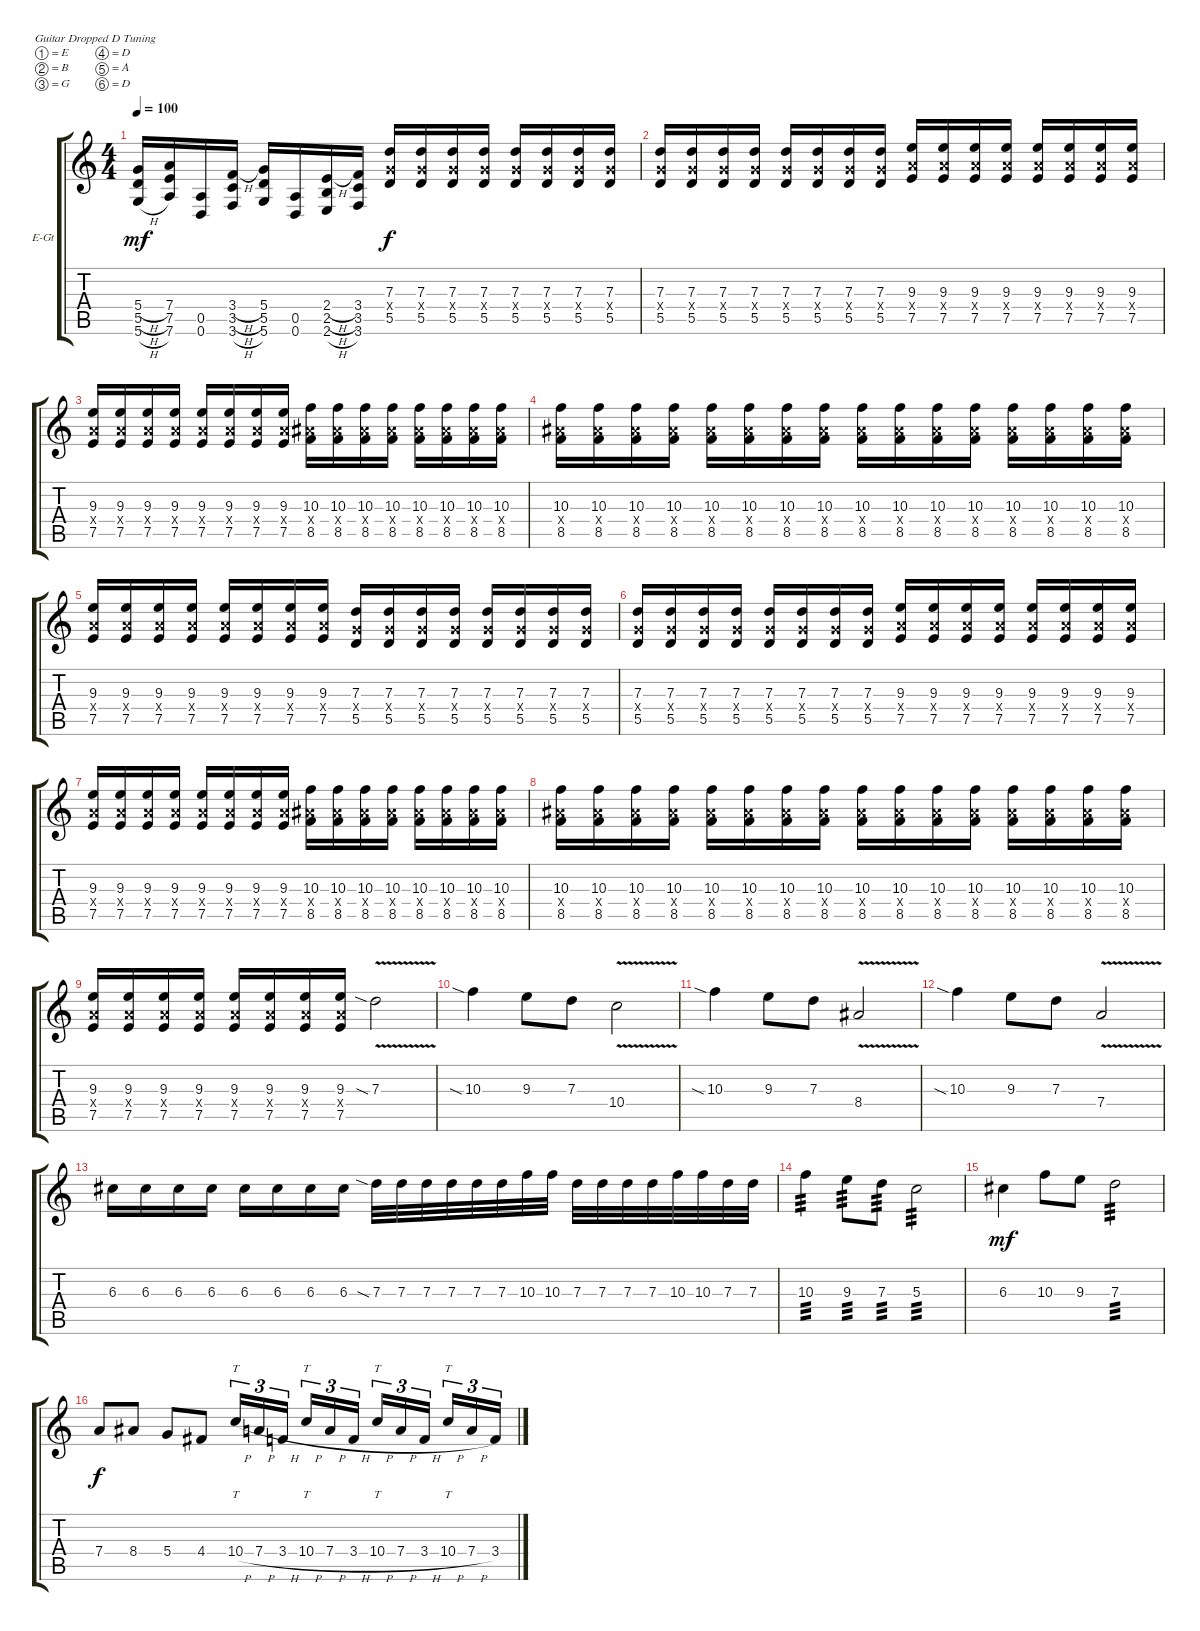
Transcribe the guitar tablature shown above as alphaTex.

\defaultSystemsLayout 4
\bracketExtendMode groupsimilarinstruments
\firstSystemTrackNameOrientation horizontal
\otherSystemsTrackNameOrientation horizontal
\track ("Electric Guitar" "E-Gt") {instrument distortionguitar}
\staff {score tabs}
\tuning (E4 B3 G3 D3 A2 D2)
\ts (4 4)
\tempo 100
\clef g2
\ks c
(5.5{h} 5.4{h} 5.6{h}).16{dy mf} (7.6 7.5 7.4).16 (0.6 0.5).16 (3.6{h} 3.5{h} 3.4{h}).16 (5.4 5.5 5.6).16 (0.6 0.5).16 (2.6{h} 2.5{h} 2.4{h}).16 (3.4 3.5 3.6).16 (5.5 5.4{x} 7.3).16{dy f} (5.5 5.4{x} 7.3).16 (5.5 5.4{x} 7.3).16 (5.5 5.4{x} 7.3).16 (5.5 5.4{x} 7.3).16 (5.5 5.4{x} 7.3).16 (5.5 5.4{x} 7.3).16 (5.5 5.4{x} 7.3).16 |
(5.5 5.4{x} 7.3).16 (5.5 5.4{x} 7.3).16 (5.5 5.4{x} 7.3).16 (5.5 5.4{x} 7.3).16 (5.5 5.4{x} 7.3).16 (5.5 5.4{x} 7.3).16 (5.5 5.4{x} 7.3).16 (5.5 5.4{x} 7.3).16 (7.5 7.4{x} 9.3).16 (7.5 7.4{x} 9.3).16 (7.5 7.4{x} 9.3).16 (7.5 7.4{x} 9.3).16 (7.5 7.4{x} 9.3).16 (7.5 7.4{x} 9.3).16 (7.5 7.4{x} 9.3).16 (7.5 7.4{x} 9.3).16 |
(7.5 7.4{x} 9.3).16 (7.5 7.4{x} 9.3).16 (7.5 7.4{x} 9.3).16 (7.5 7.4{x} 9.3).16 (7.5 7.4{x} 9.3).16 (7.5 7.4{x} 9.3).16 (7.5 7.4{x} 9.3).16 (7.5 7.4{x} 9.3).16 (8.5 8.4{x} 10.3).16 (8.5 8.4{x} 10.3).16 (8.5 8.4{x} 10.3).16 (8.5 8.4{x} 10.3).16 (8.5 8.4{x} 10.3).16 (8.5 8.4{x} 10.3).16 (8.5 8.4{x} 10.3).16 (8.5 8.4{x} 10.3).16 |
(8.5 8.4{x} 10.3).16 (8.5 8.4{x} 10.3).16 (8.5 8.4{x} 10.3).16 (8.5 8.4{x} 10.3).16 (8.5 8.4{x} 10.3).16 (8.5 8.4{x} 10.3).16 (8.5 8.4{x} 10.3).16 (8.5 8.4{x} 10.3).16 (8.5 8.4{x} 10.3).16 (8.5 8.4{x} 10.3).16 (8.5 8.4{x} 10.3).16 (8.5 8.4{x} 10.3).16 (8.5 8.4{x} 10.3).16 (8.5 8.4{x} 10.3).16 (8.5 8.4{x} 10.3).16 (8.5 8.4{x} 10.3).16 |
(7.5 7.4{x} 9.3).16 (7.5 7.4{x} 9.3).16 (7.5 7.4{x} 9.3).16 (7.5 7.4{x} 9.3).16 (7.5 7.4{x} 9.3).16 (7.5 7.4{x} 9.3).16 (7.5 7.4{x} 9.3).16 (7.5 7.4{x} 9.3).16 (5.5 5.4{x} 7.3).16 (5.5 5.4{x} 7.3).16 (5.5 5.4{x} 7.3).16 (5.5 5.4{x} 7.3).16 (5.5 5.4{x} 7.3).16 (5.5 5.4{x} 7.3).16 (5.5 5.4{x} 7.3).16 (5.5 5.4{x} 7.3).16 |
(5.5 5.4{x} 7.3).16 (5.5 5.4{x} 7.3).16 (5.5 5.4{x} 7.3).16 (5.5 5.4{x} 7.3).16 (5.5 5.4{x} 7.3).16 (5.5 5.4{x} 7.3).16 (5.5 5.4{x} 7.3).16 (5.5 5.4{x} 7.3).16 (7.5 7.4{x} 9.3).16 (7.5 7.4{x} 9.3).16 (7.5 7.4{x} 9.3).16 (7.5 7.4{x} 9.3).16 (7.5 7.4{x} 9.3).16 (7.5 7.4{x} 9.3).16 (7.5 7.4{x} 9.3).16 (7.5 7.4{x} 9.3).16 |
(7.5 7.4{x} 9.3).16 (7.5 7.4{x} 9.3).16 (7.5 7.4{x} 9.3).16 (7.5 7.4{x} 9.3).16 (7.5 7.4{x} 9.3).16 (7.5 7.4{x} 9.3).16 (7.5 7.4{x} 9.3).16 (7.5 7.4{x} 9.3).16 (8.5 8.4{x} 10.3).16 (8.5 8.4{x} 10.3).16 (8.5 8.4{x} 10.3).16 (8.5 8.4{x} 10.3).16 (8.5 8.4{x} 10.3).16 (8.5 8.4{x} 10.3).16 (8.5 8.4{x} 10.3).16 (8.5 8.4{x} 10.3).16 |
(8.5 8.4{x} 10.3).16 (8.5 8.4{x} 10.3).16 (8.5 8.4{x} 10.3).16 (8.5 8.4{x} 10.3).16 (8.5 8.4{x} 10.3).16 (8.5 8.4{x} 10.3).16 (8.5 8.4{x} 10.3).16 (8.5 8.4{x} 10.3).16 (8.5 8.4{x} 10.3).16 (8.5 8.4{x} 10.3).16 (8.5 8.4{x} 10.3).16 (8.5 8.4{x} 10.3).16 (8.5 8.4{x} 10.3).16 (8.5 8.4{x} 10.3).16 (8.5 8.4{x} 10.3).16 (8.5 8.4{x} 10.3).16 |
(7.5 7.4{x} 9.3).16 (7.5 7.4{x} 9.3).16 (7.5 7.4{x} 9.3).16 (7.5 7.4{x} 9.3).16 (7.5 7.4{x} 9.3).16 (7.5 7.4{x} 9.3).16 (7.5 7.4{x} 9.3).16 (7.5 7.4{x} 9.3).16 7.3{v sia}.2 |
10.3{sia}.4 9.3.8 7.3.8 10.4{v}.2 |
10.3{sia}.4 9.3.8 7.3.8 8.4{v}.2 |
10.3{sia}.4 9.3.8 7.3.8 7.4{v}.2 |
6.3.16 6.3.16 6.3.16 6.3.16 6.3.16 6.3.16 6.3.16 6.3.16 7.3{sia}.32 7.3.32 7.3.32 7.3.32 7.3.32 7.3.32 10.3.32 10.3.32 7.3.32 7.3.32 7.3.32 7.3.32 10.3.32 10.3.32 7.3.32 7.3.32 |
10.3.4{tp 3} 9.3.8{tp 3} 7.3.8{tp 3} 5.3.2{tp 3} |
6.3.4{dy mf} 10.3.8 9.3.8 7.3.2{tp 3} |
7.4.8{dy f} 8.4.8 5.4.8 4.4.8 10.4{h}.16{tt tu (3 2)} 7.4{h}.16{tu (3 2)} 3.4{h}.16{tu (3 2)} 10.4{h}.16{tt tu (3 2)} 7.4{h}.16{tu (3 2)} 3.4{h}.16{tu (3 2)} 10.4{h}.16{tt tu (3 2)} 7.4{h}.16{tu (3 2)} 3.4{h}.16{tu (3 2)} 10.4{h}.16{tt tu (3 2)} 7.4{h}.16{tu (3 2)} 3.4.16{tu (3 2)}
